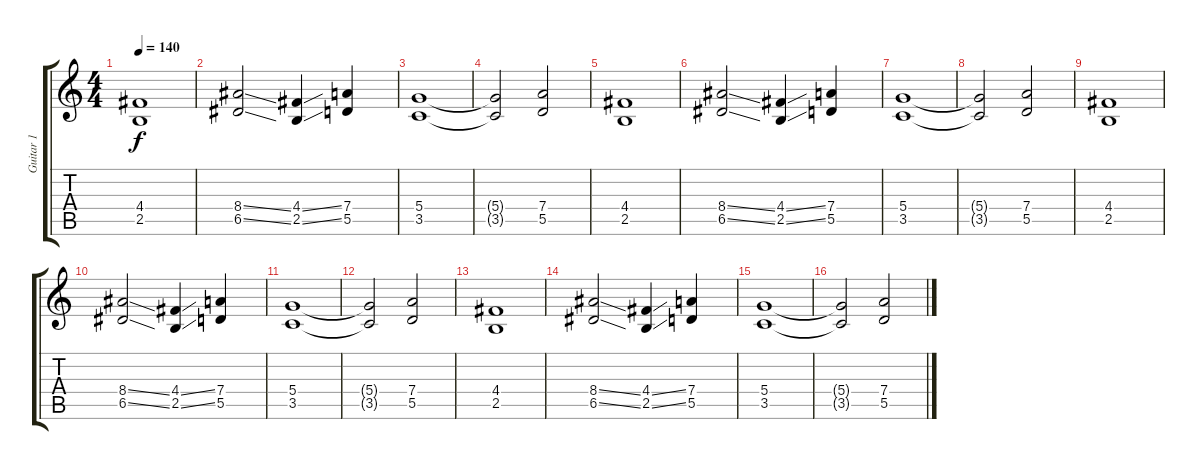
\track ("Guitar 1" "Guitar 1") {instrument distortionguitar}
\staff {score tabs}
\tuning (E4 B3 G3 D3 A2 E2) {hide}
\ts (4 4)
\tempo 140
\clef g2
\ks c
(4.4 2.5).1{dy f} |
(8.4{ss} 6.5{ss}).2 (4.4{ss} 2.5{ss}).4 (7.4 5.5).4 |
(5.4 3.5).1 |
(5.4{t} 3.5{t}).2 (7.4 5.5).2 |
(4.4 2.5).1 |
(8.4{ss} 6.5{ss}).2 (4.4{ss} 2.5{ss}).4 (7.4 5.5).4 |
(5.4 3.5).1 |
(5.4{t} 3.5{t}).2 (7.4 5.5).2 |
(4.4 2.5).1 |
(8.4{ss} 6.5{ss}).2 (4.4{ss} 2.5{ss}).4 (7.4 5.5).4 |
(5.4 3.5).1 |
(5.4{t} 3.5{t}).2 (7.4 5.5).2 |
(4.4 2.5).1 |
(8.4{ss} 6.5{ss}).2 (4.4{ss} 2.5{ss}).4 (7.4 5.5).4 |
(5.4 3.5).1 |
(5.4{t} 3.5{t}).2 (7.4 5.5).2
